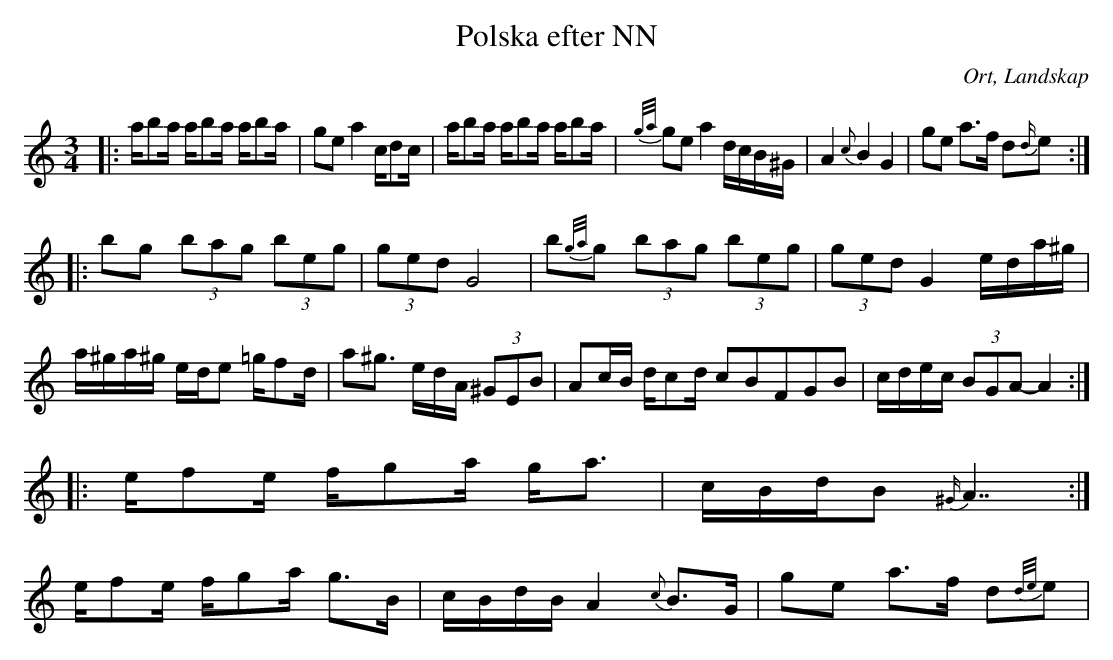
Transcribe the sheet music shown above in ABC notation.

X:1
T:Polska efter NN
O:Ort, Landskap
M:3/4
L:1/8
K:C
|: a/ba/ a/ba/ a/ba/|ge a2 c/dc/| a/ba/ a/ba/ a/ba/ | {g/a/}ge a2 d/c/B/^G/| A2 {c}B2 G2 | ge a>f d{d/}e:|
|:bg (3bag (3beg| (3ged G4 |b{g/a/}g (3bag (3beg| (3ged G2 e/d/a/^g/| a/^g/a/^g/ e/d/e =g/fd/ |a^g3/2 /e/d/A/ (3^GEB| Ac/B/ d/cd/ c2/5B2/5F2/5G2/5B2/5|  c/d/e/c/ (3BGA-A2 :|
|:e/fe/ f/ga/ g/a3/2 |c/B/d/B {^G/}A7/2:|
e/fe/ f/ga/ g>B |c/B/d/B/ A2 {c}B>G|ge a>f d{d/e/}e|
